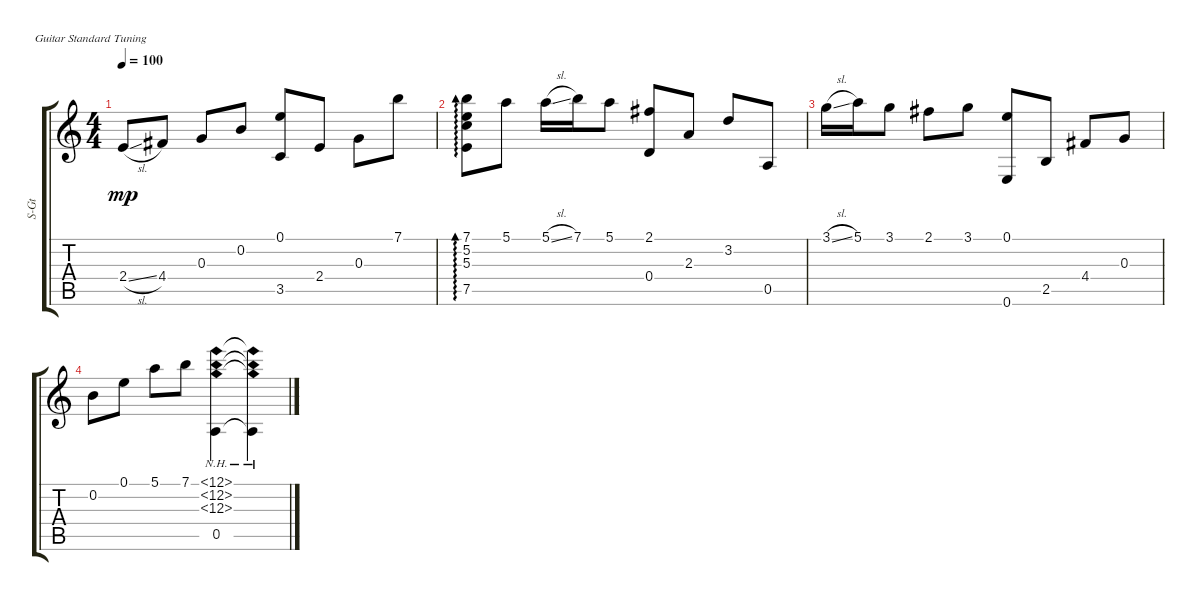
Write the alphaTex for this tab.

\defaultSystemsLayout 4
\bracketExtendMode groupsimilarinstruments
\otherSystemsTrackNameOrientation horizontal
\track ("Steel Guitar" "S-Gt") {instrument acousticguitarsteel}
\staff {score tabs}
\tuning (E4 B3 G3 D3 A2 E2)
\ts (4 4)
\tempo 100
\clef g2
\ks c
2.4{sl}.8{dy mp beam Up} 4.4{acc #}.8{beam Up} 0.3.8{beam Up} 0.2.8{beam Up} (3.5 0.1).8{beam Up} 2.4.8{beam Up} 0.3.8{beam Down} 7.1.8{beam Down} |
(7.1 5.2 5.3 7.5).8{ad 0 beam Down} 5.1.8{beam Down} 5.1{sl}.16{beam Down} 7.1.16{beam Down} 5.1.8{beam Down} (2.1{acc #} 0.4).8{beam Up} 2.3.8{beam Up} 3.2.8{beam Up} 0.5.8{beam Up} |
3.1{sl}.16{beam Down} 5.1.16{beam Down} 3.1.8{beam Down} 2.1{acc #}.8{beam Down} 3.1.8{beam Down} (0.1 0.6).8{beam Up} 2.5.8{beam Up} 4.4{acc #}.8{beam Up} 0.3.8{beam Up} |
0.2.8{beam Down} 0.1.8{beam Down} 5.1.8{beam Down} 7.1.8{beam Down} (12.1{nh} 12.2{nh} 12.3{nh} 0.5).4{beam Down} (12.1{nh t} 12.2{nh t} 12.3{nh t} 0.5{t}).4{beam Down}
